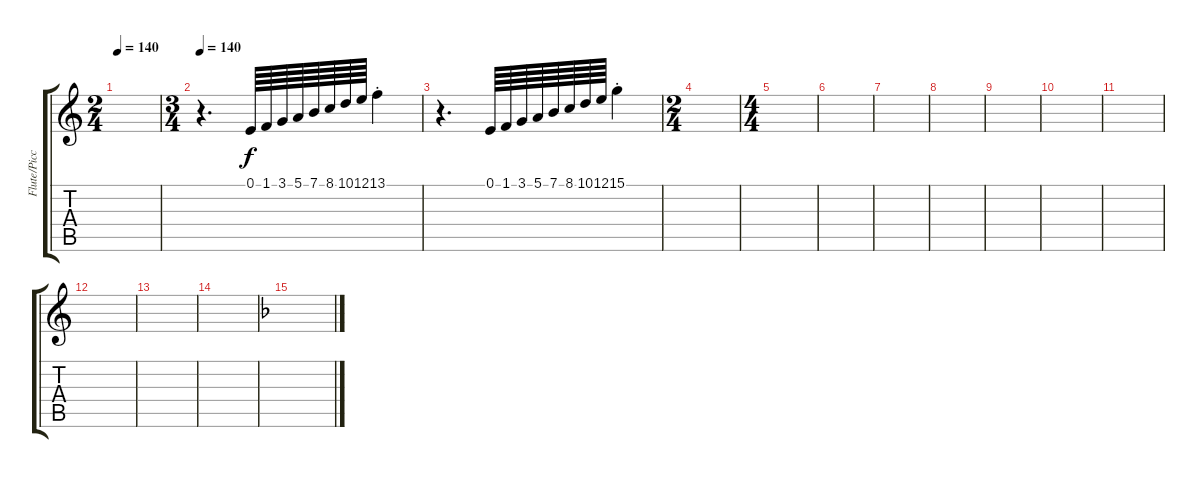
\track ("Flute/Piccalo" "Flute/Picc") {instrument flute}
\staff {score tabs}
\tuning (E4 B3 G3 D3 A2 E2) {hide}
\ts (2 4)
\tempo 140
\clef g2
\ks aminor
|
\ts (3 4)
\tempo 140
r.4{d} 0.1.64 1.1.64 3.1.64 5.1.64 7.1.64 8.1.64 10.1.64 12.1.64 13.1{st}.4 |
r.4{d} 0.1.64 1.1.64 3.1.64 5.1.64 7.1.64 8.1.64 10.1.64 12.1.64 15.1{st}.4 |
\ts (2 4)
|
\ts (4 4)
|
|
|
|
|
|
|
|
|
|
\ks dminor
